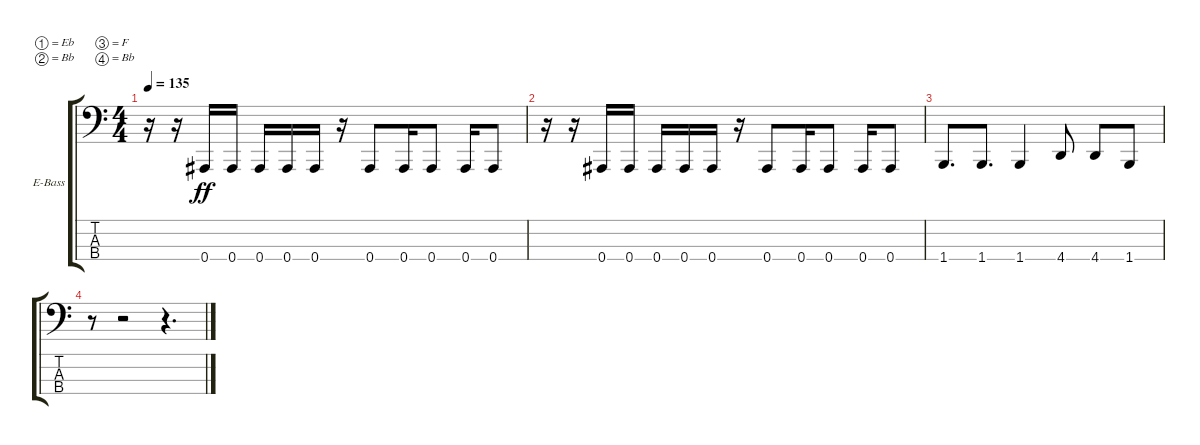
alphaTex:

\bracketExtendMode groupsimilarinstruments
\firstSystemTrackNameOrientation horizontal
\otherSystemsTrackNameOrientation horizontal
\track ("Bass" "E-Bass") {instrument electricbassfinger}
\staff {score tabs}
\tuning (Eb3 Bb0 F2 Bb0)
\ts (4 4)
\tempo 135
\clef f4
\ks c
r.16{dy ff} r.16 0.4.16 0.4.16 0.4.16 0.4.16 0.4.16 r.16 0.4.8 0.4.16 0.4.8 0.4.16 0.4.8 |
r.16 r.16 0.4.16 0.4.16 0.4.16 0.4.16 0.4.16 r.16 0.4.8 0.4.16 0.4.8 0.4.16 0.4.8 |
1.4.8{d} 1.4.8{d} 1.4.4 4.4.8 4.4.8 1.4.8 |
r.8 r.2 r.4{d}
